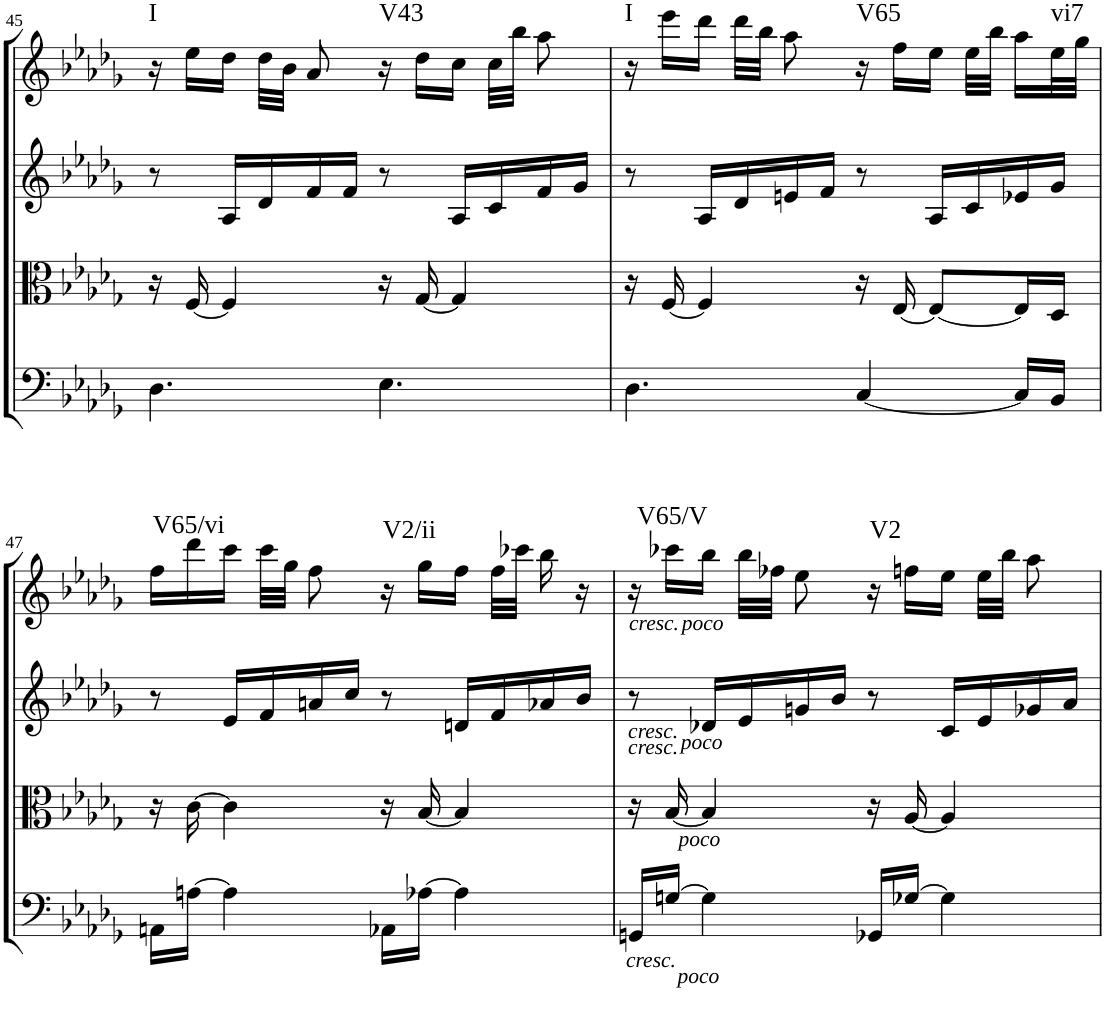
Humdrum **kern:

**kern	**kern	**kern	**kern	**harte
*part4	*part3	*part2	*part1	*part1
*staff4	*staff3	*staff2	*staff1	*
*I"Cello	*I"Viola	*I"2nd Violin	*I"1st Violin	*
*	*I'Vla	*I'Vln	*I'Vln	*
!!LO:PB:g=z
*clefF4	*clefC3	*clefG2	*clefG2	*
*k[b-e-a-d-g-]	*k[b-e-a-d-g-]	*k[b-e-a-d-g-]	*k[b-e-a-d-g-]	*
*D-:	*D-:	*D-:	*D-:	*
*M6/8	*M6/8	*M6/8	*M6/8	*
=45	=45	=45	=45	=45
!	!	!	!	!LO:H:kt=I
4.D-\	16r	8r	16r	N
.	[16F/	.	16ee-\LL	.
.	4F/]	16A-/LL	16dd-\JJ	.
.	.	16d-/	32dd-\LLL	.
.	.	.	32b-\JJJ	.
.	.	16f/	8a-/	.
.	.	16f/JJ	.	.
!	!	!	!	!LO:H:kt=V43
4.E-\	16r	8r	16r	N
.	[16G-/	.	16dd-\LL	.
.	4G-/]	16A-/LL	16cc\JJ	.
.	.	16c/	32cc\LLL	.
.	.	.	32bb-\JJJ	.
.	.	16f/	8aa-\	.
.	.	16g-/JJ	.	.
=46	=46	=46	=46	=46
!	!	!	!	!LO:H:kt=I
4.D-\	16r	8r	16r	N
.	[16F/	.	16eee-\LL	.
.	4F/]	16A-/LL	16ddd-\JJ	.
.	.	16d-/	32ddd-\LLL	.
.	.	.	32bb-\JJJ	.
.	.	16en/	8aa-\	.
.	.	16f/JJ	.	.
!	!	!	!	!LO:H:kt=V65
[4C/	16r	8r	16r	N
.	[16E-/	.	16ff\LL	.
.	8E-/L_	16A-/LL	16ee-\JJ	.
.	.	16c/	32ee-\LLL	.
.	.	.	32bb-\JJJ	.
16C/LL]	16E-/L]	16e-X/	16aa-\LL	.
!	!	!	!	!LO:H:kt=vi7
16BB-/JJ	16D-/JJ	16g-/JJ	32ee-\L	N
.	.	.	32gg-\JJJ	.
!!LO:LB:g=z
=47	=47	=47	=47	=47
!	!	!	!	!LO:H:kt=V65/vi
16AAn\LL	16r	8r	16ff\LL	N
[16An\JJ	[16c\	.	16ddd-\	.
4A\]	4c\]	16e-/LL	16ccc\JJ	.
.	.	16f/	32ccc\LLL	.
.	.	.	32gg-\JJJ	.
.	.	16an/	8ff\	.
.	.	16cc/JJ	.	.
!	!	!	!	!LO:H:kt=V2/ii
16AA-X\LL	16r	8r	16r	N
[16A-X\JJ	[16B-/	.	16gg-\LL	.
4A-\]	4B-/]	16dn/LL	16ff\JJ	.
.	.	16f/	32ff\LLL	.
.	.	.	32ccc-X\JJJ	.
.	.	16a-X/	16bb-\	.
.	.	16b-/JJ	16r	.
=48	=48	=48	=48	=48
!	!	!	!LO:TX:b:i:t=cresc.	!
!	!	!	!LO:TX:b:i:t=poco	!
!	!LO:TX:a:i:t=cresc.	!	!	!
!	!LO:TX:a:i:t=cresc.	!	!	!
!	!LO:TX:a:i:t=poco	!	!	!
!	!LO:TX:b:i:t=poco	!	!	!
!LO:TX:b:i:t=cresc.	!	!	!	!
!LO:TX:b:i:t=poco	!	!	!	!LO:H:kt=V65/V
16GGn/LL	16r	8r	16r	N
[16Gn/JJ	[16B-/	.	16ccc-X\LL	.
4G\]	4B-/]	16d-X/LL	16bb-\JJ	.
.	.	16e-/	32bb-\LLL	.
.	.	.	32ff-X\JJJ	.
.	.	16gn/	8ee-\	.
.	.	16b-/JJ	.	.
!	!	!	!	!LO:H:kt=V2
16GG-X/LL	16r	8r	16r	N
[16G-X/JJ	[16A-/	.	16ffn\LL	.
4G-\]	4A-/]	16c/LL	16ee-\JJ	.
.	.	16e-/	32ee-\LLL	.
.	.	.	32bb-\JJJ	.
.	.	16g-X/	8aa-\	.
.	.	16a-/JJ	.	.
=	=	=	=	=
*-	*-	*-	*-	*-
